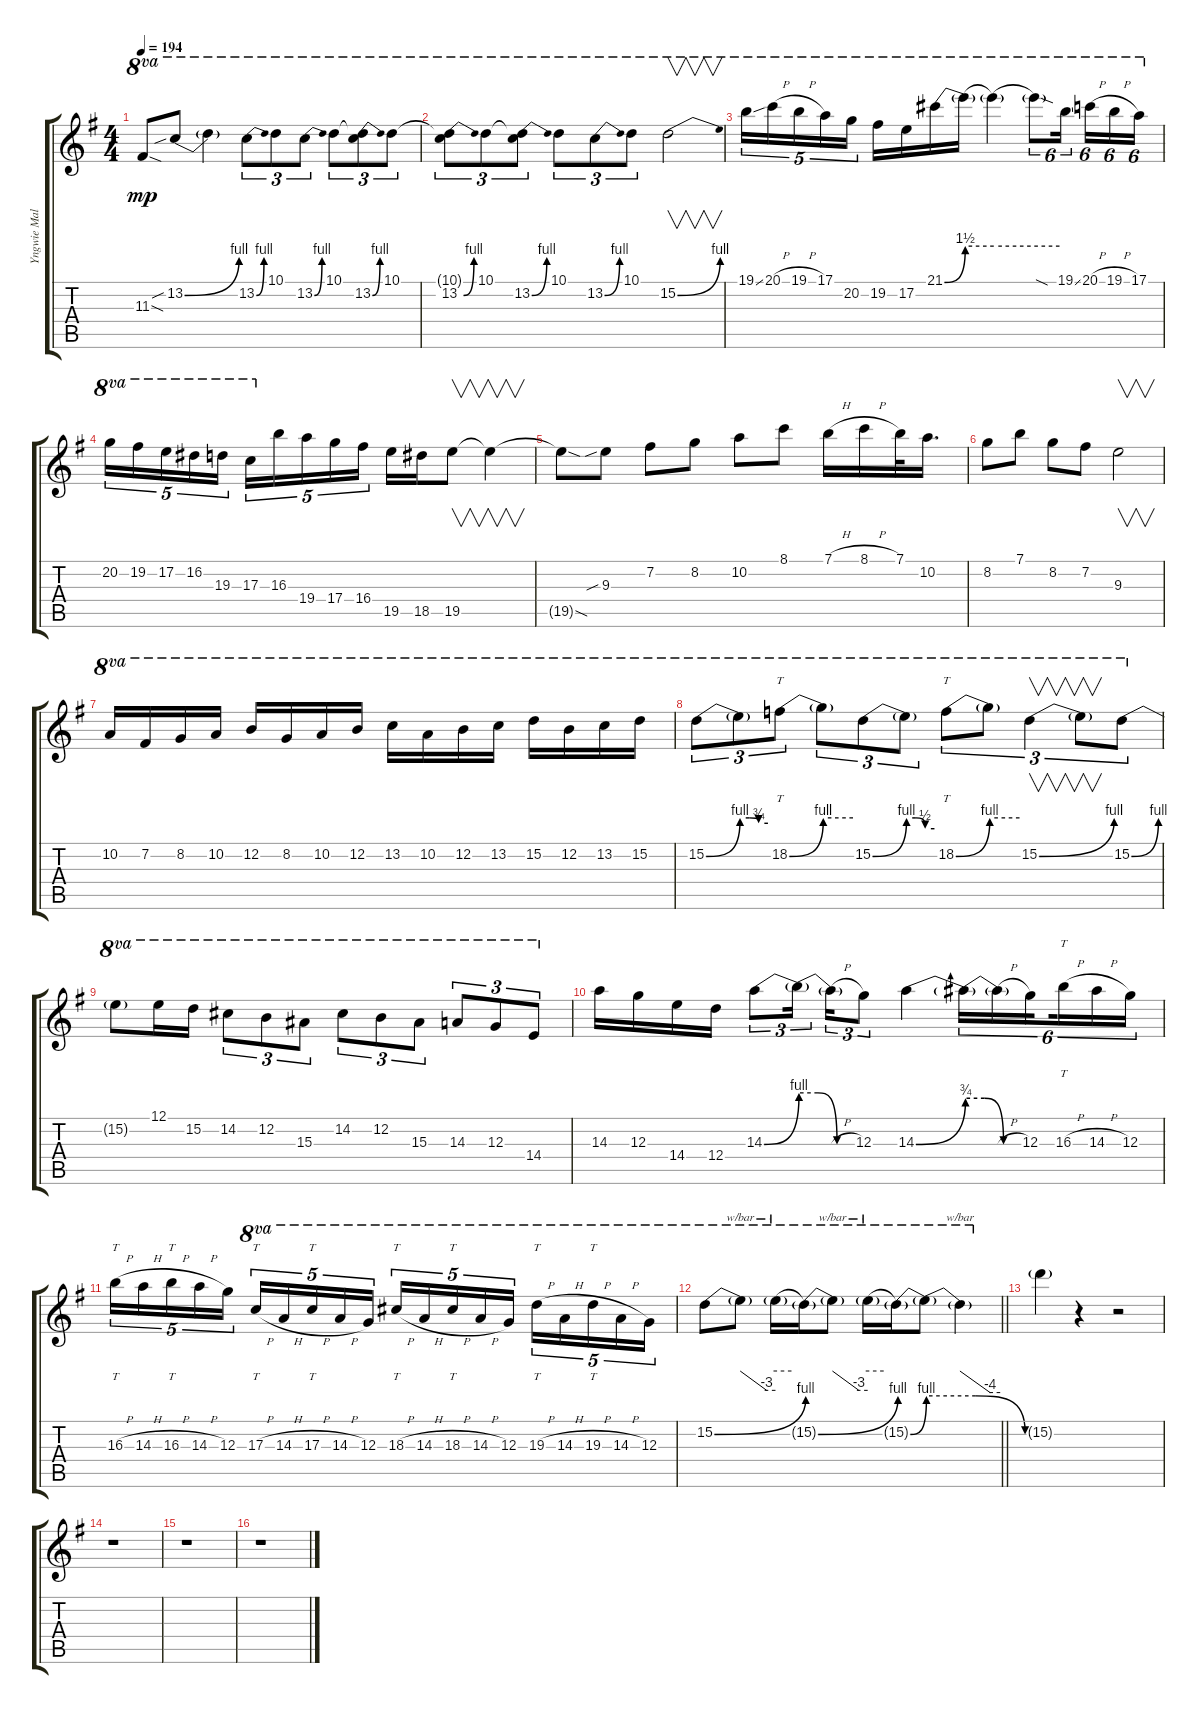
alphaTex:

\track ("Yngwie Malmsteen-4" "Yngwie Mal") {instrument overdrivenguitar}
\staff {score tabs}
\tuning (E4 B3 G3 D3 A2 E2) {hide}
\ts (4 4)
\tempo 194
\clef g2
\ks g
11.3{sod t}.8{ot 8va dy mp} 13.2{be (bend 0 0 60 4) sib}.8{ot 8va} 13.2{t}.4{ot 8va} 13.2{be (bend 0 0 60 4)}.8{tu (3 2) ot 8va} 10.1.8{tu (3 2) ot 8va} 13.2{be (bend 0 0 60 4)}.8{tu (3 2) ot 8va} 10.1.8{tu (3 2) ot 8va} (10.1{t} 13.2{be (bend 0 0 60 4)}).8{tu (3 2) ot 8va} 10.1.8{tu (3 2) ot 8va} |
(10.1{t} 13.2{be (bend 0 0 60 4)}).8{tu (3 2) ot 8va} 10.1.8{tu (3 2) ot 8va} (10.1{t} 13.2{be (bend 0 0 60 4)}).8{tu (3 2) ot 8va} 10.1.8{tu (3 2) ot 8va} 13.2{be (bend 0 0 60 4)}.8{tu (3 2) ot 8va} 10.1.8{tu (3 2) ot 8va} 15.2{be (bend 0 0 60 4)}.2{v ot 8va} |
19.1{ss}.16{tu (5 4) ot 8va} 20.1{h}.16{tu (5 4) ot 8va} 19.1{h}.16{tu (5 4) ot 8va} 17.1.16{tu (5 4) ot 8va} 20.2.16{tu (5 4) ot 8va} 19.2.16{ot 8va} 17.2.16{ot 8va} 21.1{be (bend 0 0 60 6)}.16{ot 8va} 21.1{be (hold 0 6 60 6) t}.16{ot 8va} 21.1{be (hold 0 6 60 6) t}.4{ot 8va} 21.1{sod t}.8{tu (6 4) ot 8va} 19.1{ss}.16{tu (6 4) ot 8va beam splitsecondary} 20.1{h}.16{tu (6 4) ot 8va} 19.1{h}.16{tu (6 4) ot 8va} 17.1.16{tu (6 4) ot 8va} |
20.2.16{tu (5 4) ot 8va} 19.2.16{tu (5 4) ot 8va} 17.2.16{tu (5 4) ot 8va} 16.2.16{tu (5 4) ot 8va} 19.3.16{tu (5 4) ot 8va} 17.3.16{tu (5 4) ot 8va} 16.3.16{tu (5 4)} 19.4.16{tu (5 4)} 17.4.16{tu (5 4)} 16.4.16{tu (5 4)} 19.5.16 18.5.16 19.5.8{v} 19.5{t}.4{v} |
19.5{sod t}.8 9.3{sib}.8 7.2.8 8.2.8 10.2.8 8.1.8 7.1{h}.16 8.1{h}.16 7.1.32 10.2.16{d} |
8.2.8 7.1.8 8.2.8 7.2.8 9.3.2{v} |
10.2.16{ot 8va} 7.2.16{ot 8va} 8.2.16{ot 8va} 10.2.16{ot 8va} 12.2.16{ot 8va} 8.2.16{ot 8va} 10.2.16{ot 8va} 12.2.16{ot 8va} 13.2.16{ot 8va} 10.2.16{ot 8va} 12.2.16{ot 8va} 13.2.16{ot 8va} 15.2.16{ot 8va} 12.2.16{ot 8va} 13.2.16{ot 8va} 15.2.16{ot 8va} |
15.2{be (bend 0 0 60 4)}.8{tu (3 2) ot 8va} 15.2{be (custom 0 4 20 4 40 3 60 3) t}.8{tu (3 2) ot 8va} 18.2{be (bend 0 0 60 4)}.8{tt tu (3 2) ot 8va} 18.2{be (hold 0 4 60 4) t}.8{tu (3 2) ot 8va} 15.2{be (bend 0 0 60 4)}.8{tu (3 2) ot 8va} 15.2{be (custom 0 4 20 4 40 2 60 2) t}.8{tu (3 2) ot 8va} 18.2{be (bend 0 0 60 4)}.8{tt tu (3 2) ot 8va} 18.2{be (hold 0 4 60 4) t}.8{tu (3 2) ot 8va} 15.2{be (bend 0 0 60 4)}.4{v tu (3 2) ot 8va} 15.2{t}.8{v tu (3 2) ot 8va} 15.2{be (bend 0 0 60 4)}.8{tu (3 2) ot 8va} |
15.2{t}.8{ot 8va} 12.1.16{ot 8va} 15.2.16{ot 8va} 14.2.8{tu (3 2) ot 8va} 12.2.8{tu (3 2) ot 8va} 15.3.8{tu (3 2) ot 8va} 14.2.8{tu (3 2) ot 8va} 12.2.8{tu (3 2) ot 8va} 15.3.8{tu (3 2) ot 8va} 14.3.8{tu (3 2) ot 8va} 12.3.8{tu (3 2) ot 8va} 14.4.8{tu (3 2) ot 8va} |
14.3.16 12.3.16 14.4.16 12.4.16 14.3{be (bend 0 0 60 4)}.8{tu (3 2)} 14.3{be (custom 0 4 20 4 40 0 60 0) t}.16{tu (3 2) beam splitsecondary} 14.3{h t}.16{tu (3 2)} 12.3.8{tu (3 2)} 14.3{be (bend 0 0 60 3)}.4 14.3{be (custom 0 3 20 3 40 0 60 0) t}.16{tu (6 4)} 14.3{h t}.16{tu (6 4)} 12.3.16{tu (6 4) beam splitsecondary} 16.3{h}.16{tt tu (6 4)} 14.3{h}.16{tu (6 4)} 12.3.16{tu (6 4)} |
16.3{h}.16{tt tu (5 4)} 14.3{h}.16{tu (5 4)} 16.3{h}.16{tt tu (5 4)} 14.3{h}.16{tu (5 4)} 12.3.16{tu (5 4)} 17.3{h}.16{tt tu (5 4) ot 8va} 14.3{h}.16{tu (5 4) ot 8va} 17.3{h}.16{tt tu (5 4) ot 8va} 14.3{h}.16{tu (5 4) ot 8va} 12.3.16{tu (5 4) ot 8va} 18.3{h}.16{tt tu (5 4) ot 8va} 14.3{h}.16{tu (5 4) ot 8va} 18.3{h}.16{tt tu (5 4) ot 8va} 14.3{h}.16{tu (5 4) ot 8va} 12.3.16{tu (5 4) ot 8va} 19.3{h}.16{tt tu (5 4) ot 8va} 14.3{h}.16{tu (5 4) ot 8va} 19.3{h}.16{tt tu (5 4) ot 8va} 14.3{h}.16{tu (5 4) ot 8va} 12.3.16{tu (5 4) ot 8va} |
\barLineRight lightlight
15.2{be (bend 0 0 60 4)}.8{ot 8va} 15.2{t}.8{tbe (custom default 0 0 45 -12 60 -12) ot 8va} 15.2{t}.16{tbe (hold default 0 0 60 0) ot 8va} 15.2{be (bend 0 0 60 4) t}.16{ot 8va} 15.2{t}.8{tbe (custom default 0 0 45 -12 60 -12) ot 8va} 15.2{t}.16{tbe (hold default 0 0 60 0) ot 8va} 15.2{be (bend 0 0 60 4) t}.16{ot 8va} 15.2{be (custom 0 4 20 4 40 0 60 0) t}.8{ot 8va} 15.2{t}.4{tbe (custom default 0 0 45 -16 60 -16) ot 8va} |
15.2{t}.4 r.4 r.2 |
r.1 |
r.1 |
r.1
